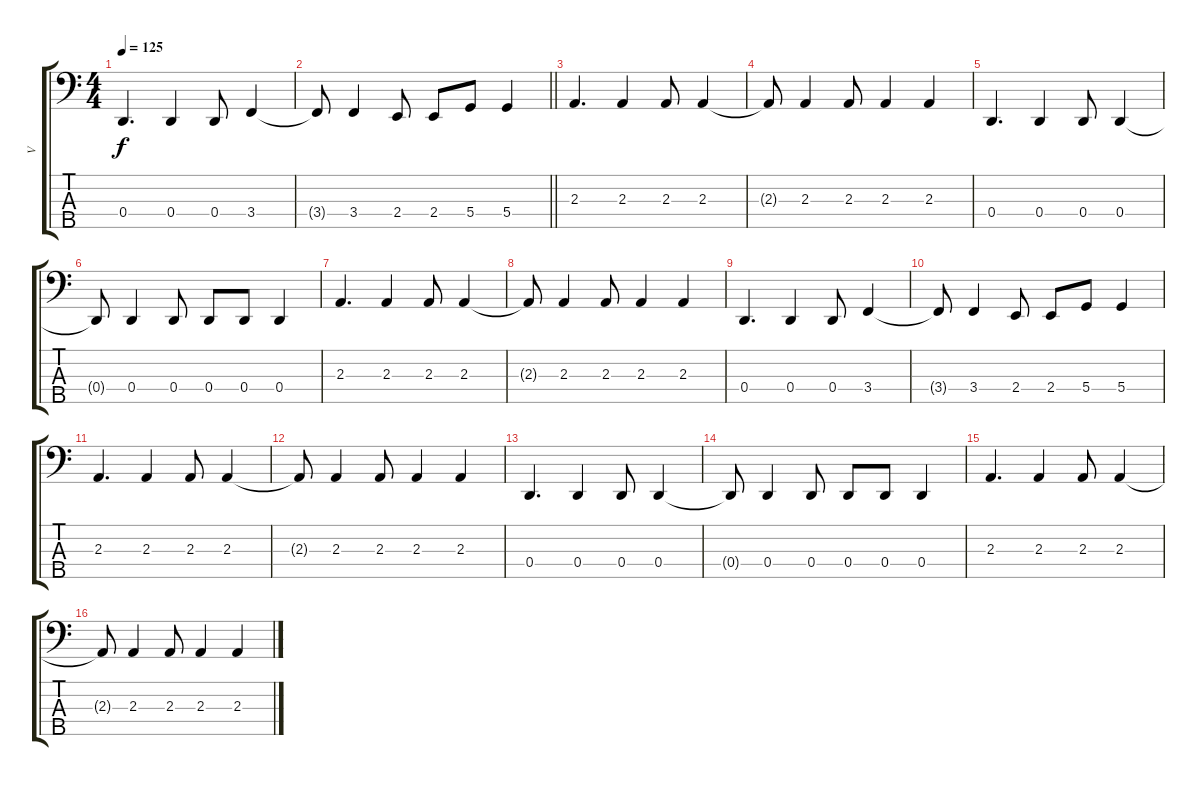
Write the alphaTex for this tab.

\track ("V" "V") {instrument electricbassfinger}
\staff {score tabs}
\tuning (F2 C2 G1 D1 A0) {hide}
\ts (4 4)
\tempo 125
\clef f4
\ks c
0.4.4{d dy f} 0.4.4 0.4.8 3.4.4 |
\barLineRight lightlight
3.4{t}.8 3.4.4 2.4.8 2.4.8 5.4.8 5.4.4 |
\section ("" "")
2.3.4{d} 2.3.4 2.3.8 2.3.4 |
2.3{t}.8 2.3.4 2.3.8 2.3.4 2.3.4 |
0.4.4{d} 0.4.4 0.4.8 0.4.4 |
0.4{t}.8 0.4.4 0.4.8 0.4.8 0.4.8 0.4.4 |
2.3.4{d} 2.3.4 2.3.8 2.3.4 |
2.3{t}.8 2.3.4 2.3.8 2.3.4 2.3.4 |
0.4.4{d} 0.4.4 0.4.8 3.4.4 |
3.4{t}.8 3.4.4 2.4.8 2.4.8 5.4.8 5.4.4 |
2.3.4{d} 2.3.4 2.3.8 2.3.4 |
2.3{t}.8 2.3.4 2.3.8 2.3.4 2.3.4 |
0.4.4{d} 0.4.4 0.4.8 0.4.4 |
0.4{t}.8 0.4.4 0.4.8 0.4.8 0.4.8 0.4.4 |
2.3.4{d} 2.3.4 2.3.8 2.3.4 |
2.3{t}.8 2.3.4 2.3.8 2.3.4 2.3.4
